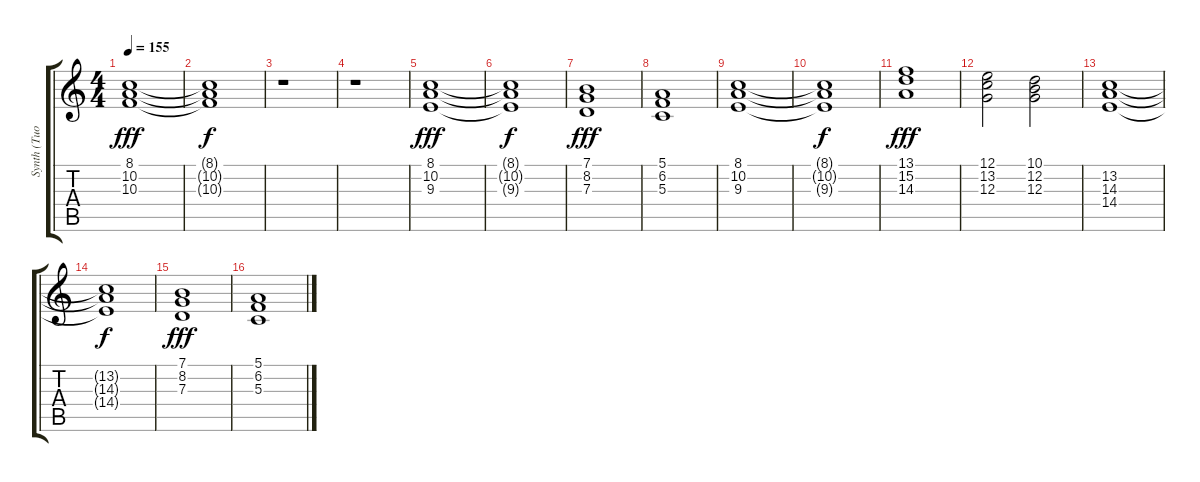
\track ("Synth (Tuomas)" "Synth (Tuo") {instrument pad2warm}
\staff {score tabs}
\tuning (E4 B3 G3 D3 A2 E2) {hide}
\ts (4 4)
\tempo 155
\clef g2
\ks c
(8.1 10.2 10.3).1{dy fff} |
(8.1{t} 10.2{t} 10.3{t}).1{dy f} |
r.1 |
r.1 |
(8.1 10.2 9.3).1{dy fff} |
(8.1{t} 10.2{t} 9.3{t}).1{dy f} |
(7.1 8.2 7.3).1{dy fff} |
(5.1 6.2 5.3).1 |
(8.1 10.2 9.3).1 |
(8.1{t} 10.2{t} 9.3{t}).1{dy f} |
(13.1 15.2 14.3).1{dy fff} |
(12.1 13.2 12.3).2 (10.1 12.2 12.3).2 |
(13.2 14.3 14.4).1 |
(13.2{t} 14.3{t} 14.4{t}).1{dy f} |
(7.1 8.2 7.3).1{dy fff} |
(5.1 6.2 5.3).1
